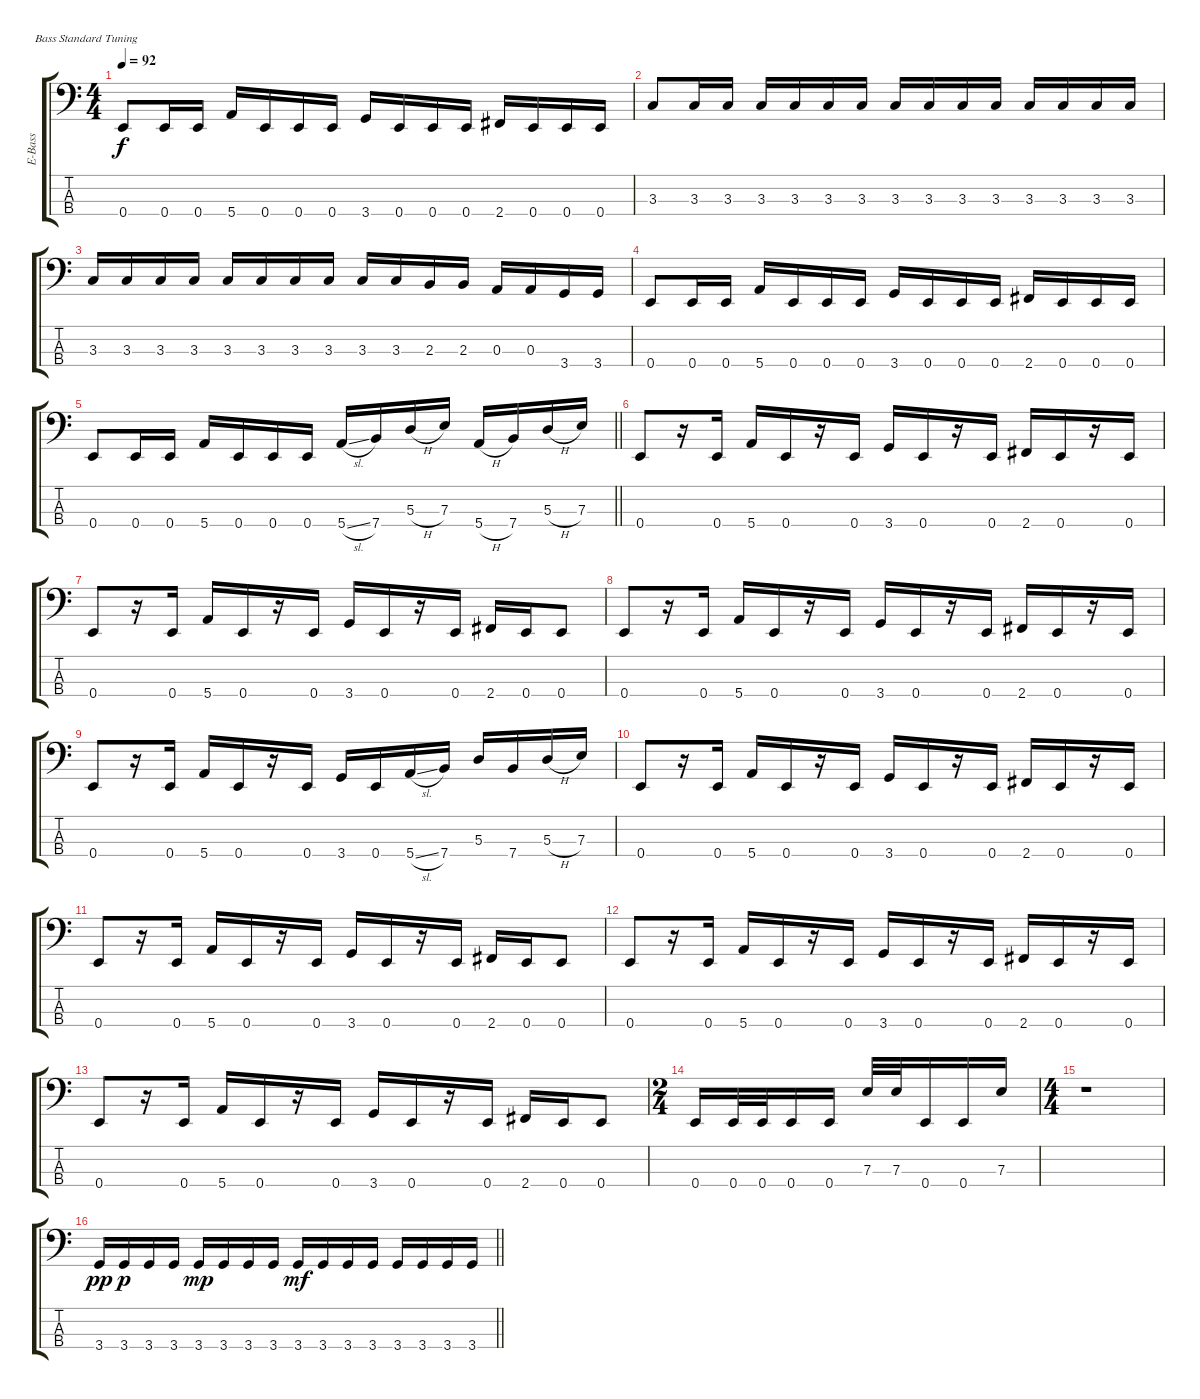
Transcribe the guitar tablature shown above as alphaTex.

\track ("Bass" "E-Bass") {instrument electricbassfinger}
\staff {score tabs}
\tuning (G2 D2 A1 E1)
\ts (4 4)
\tempo 92
\clef f4
\ks c
0.4.8{dy f} 0.4.16 0.4.16 5.4.16 0.4.16 0.4.16 0.4.16 3.4.16 0.4.16 0.4.16 0.4.16 2.4.16 0.4.16 0.4.16 0.4.16 |
3.3.8 3.3.16 3.3.16 3.3.16 3.3.16 3.3.16 3.3.16 3.3.16 3.3.16 3.3.16 3.3.16 3.3.16 3.3.16 3.3.16 3.3.16 |
3.3.16 3.3.16 3.3.16 3.3.16 3.3.16 3.3.16 3.3.16 3.3.16 3.3.16 3.3.16 2.3.16 2.3.16 0.3.16 0.3.16 3.4.16 3.4.16 |
0.4.8 0.4.16 0.4.16 5.4.16 0.4.16 0.4.16 0.4.16 3.4.16 0.4.16 0.4.16 0.4.16 2.4.16 0.4.16 0.4.16 0.4.16 |
\barLineRight lightlight
0.4.8 0.4.16 0.4.16 5.4.16 0.4.16 0.4.16 0.4.16 5.4{sl}.16 7.4.16 5.3{h}.16 7.3.16 5.4{h}.16 7.4.16 5.3{h}.16 7.3.16 |
0.4.8 r.16 0.4.16 5.4.16 0.4.16 r.16 0.4.16 3.4.16 0.4.16 r.16 0.4.16 2.4.16 0.4.16 r.16 0.4.16 |
0.4.8 r.16 0.4.16 5.4.16 0.4.16 r.16 0.4.16 3.4.16 0.4.16 r.16 0.4.16 2.4.16 0.4.16 0.4.8 |
0.4.8 r.16 0.4.16 5.4.16 0.4.16 r.16 0.4.16 3.4.16 0.4.16 r.16 0.4.16 2.4.16 0.4.16 r.16 0.4.16 |
0.4.8 r.16 0.4.16 5.4.16 0.4.16 r.16 0.4.16 3.4.16 0.4.16 5.4{sl}.16 7.4.16 5.3.16 7.4.16 5.3{h}.16 7.3.16 |
0.4.8 r.16 0.4.16 5.4.16 0.4.16 r.16 0.4.16 3.4.16 0.4.16 r.16 0.4.16 2.4.16 0.4.16 r.16 0.4.16 |
0.4.8 r.16 0.4.16 5.4.16 0.4.16 r.16 0.4.16 3.4.16 0.4.16 r.16 0.4.16 2.4.16 0.4.16 0.4.8 |
0.4.8 r.16 0.4.16 5.4.16 0.4.16 r.16 0.4.16 3.4.16 0.4.16 r.16 0.4.16 2.4.16 0.4.16 r.16 0.4.16 |
0.4.8 r.16 0.4.16 5.4.16 0.4.16 r.16 0.4.16 3.4.16 0.4.16 r.16 0.4.16 2.4.16 0.4.16 0.4.8 |
\ts (2 4)
\beaming (8 2 2)
0.4.16 0.4.32 0.4.32 0.4.16 0.4.16 7.3.32 7.3.32 0.4.16 0.4.16 7.3.16 |
\ts (4 4)
\beaming (8 2 2 2 2)
r.1 |
\barLineRight lightlight
3.4.16{dy pp} 3.4.16{dy p} 3.4.16 3.4.16 3.4.16{dy mp} 3.4.16 3.4.16 3.4.16 3.4.16{dy mf} 3.4.16 3.4.16 3.4.16 3.4.16 3.4.16 3.4.16 3.4.16
